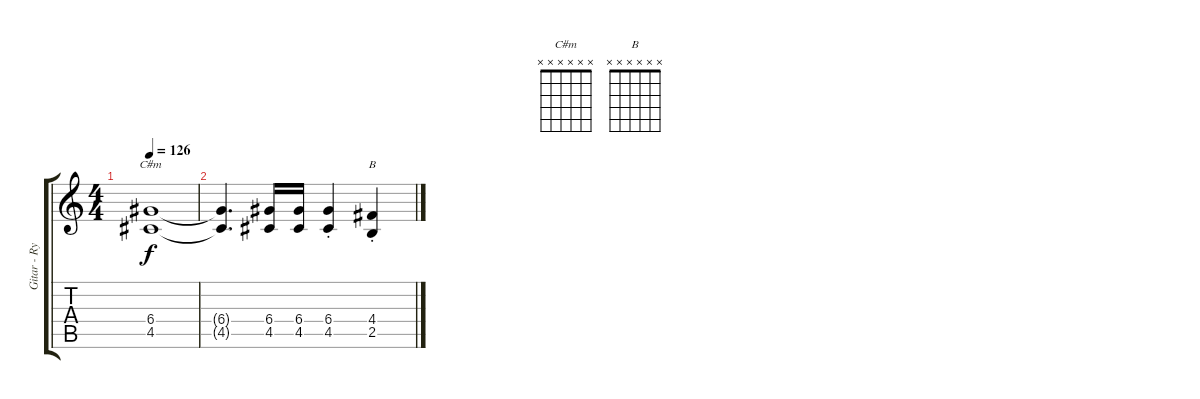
\track ("Gitar - Rytme" "Gitar - Ry") {instrument overdrivenguitar}
\staff {score tabs}
\tuning (E4 B3 G3 D3 A2 E2) {hide}
\chord ("C#m" x x x x x x)
\chord ("B" x x x x x x)
\ts (4 4)
\tempo 126
\clef g2
\ks c
(6.4 4.5).1{ch "C#m" dy f} |
(6.4{t} 4.5{t}).4{d} (6.4 4.5).16 (6.4 4.5).16 (6.4{st} 4.5{st}).4 (4.4{st} 2.5{st}).4{ch "B"}
